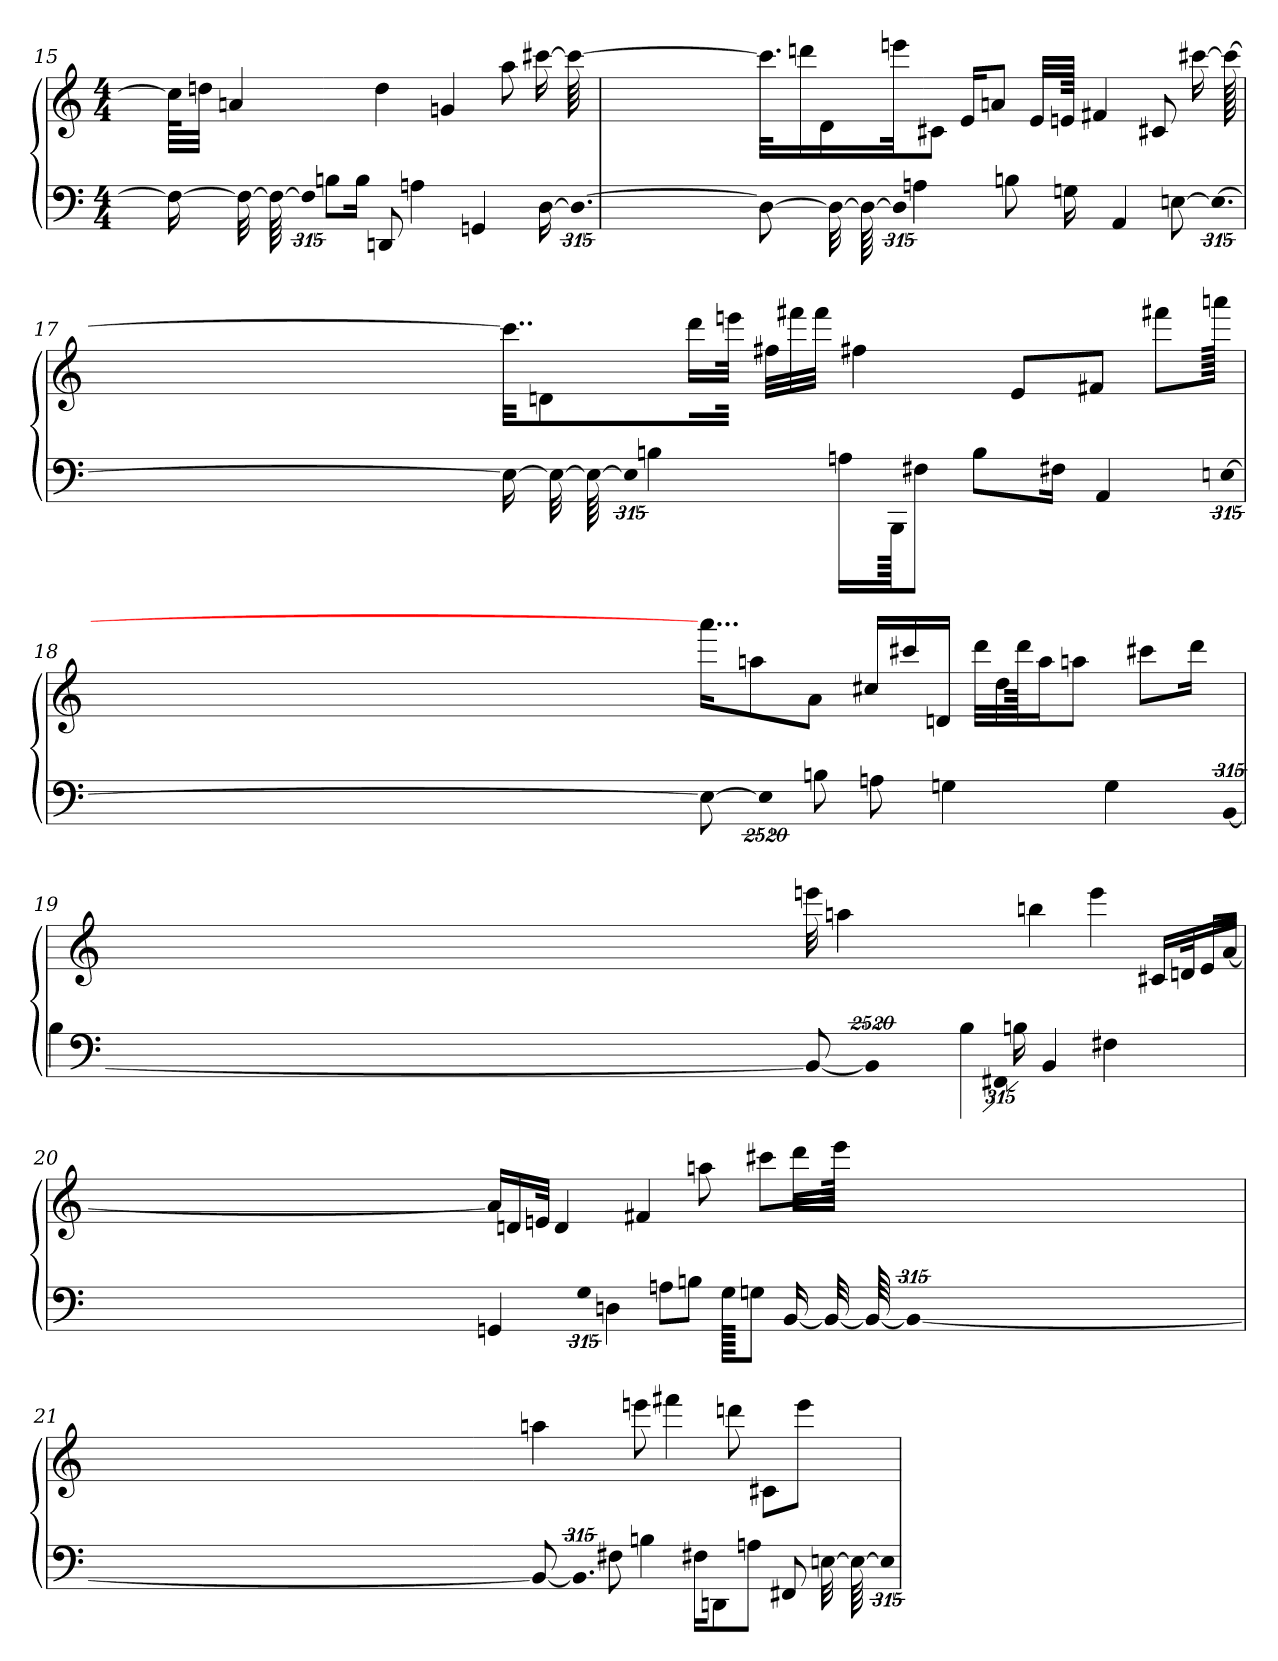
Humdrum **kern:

**kern	**kern
*part2	*part1
*staff2	*staff1
*clefF4	*clefG2
*M4/4	*M4/4
=15	=15
16F#_	64cc#\KLLL]
.	32ddn\JJJ
.	4an
32F#_	.
64F#_	.
!LO:N:vis=256	!
20160%79F#]	.
8Bn\L	.
16B\Jk	.
.	4dd
8DDn	.
4An	.
.	4gn
4GGn	.
.	8aa
.	[16ccc#X
[16D	.
.	64ccc#_
!LO:N:vis=128.	!
5040%59D_	.
=16	=16
8D_	32.ccc#\KLL]
.	16dddn\
.	16d\J
32D_	.
64D_	.
!LO:N:vis=256	!
20160%79D]	32eeen\KK
4An	.
.	8c#X\J
.	16e/KL
.	8an/J
8Bn	.
.	32e/LLL
.	128en/JJJkk
16Gn	.
.	4f#X
4AA	.
.	8c#X
[8En	.
.	[16ccc#X
!LO:N:vis=128.	!
5040%59E_	.
.	128ccc#_
=17	=17
16E_	32..ccc#\KKL]
.	8dn\
32E_	.
64E_	.
!LO:N:vis=256	!
20160%79E]	.
4Bn	.
.	16ddd\L
.	32eeen\JJk
.	32ff#X\LLL
.	32fff#X\
.	32fff#\JJJ
16An\KL	.
.	4ff#X
128BBB\KKKK	.
8F#X\J	.
8B\L	.
.	8e/L
16F#X\Jk	.
.	8f#X/J
4AA	.
.	8fff#X\L
.	[128aaan\Jkkkk
!LO:N:vis=256	!
[20160%79En	.
.	40320ryy
=18	=18
8E_	16...aaa\KL]
.	8aan\
!LO:N:vis=256%31	!
20160%2441E]	.
.	8a\J
8Bn	.
.	16cc#X/LL
8An	.
.	16ccc#X/
.	16dn/JJ
4Gn	.
.	32ddd\LLL
.	32dd\
.	128ddd\JJkk
.	16aa\K
.	8aan\J
4G	.
.	8ccc#X\L
.	16ddd\Jk
!LO:N:vis=256	!
[20160%79BB	.
=19	=19
8BB_	32eeen
.	4aan
!LO:N:vis=256%31	!
20160%2441BB]	.
16Bn	.
.	4bbn
4BB	.
.	4eee
4F#X	.
.	16c#X/LL
8B\L	.
.	32dn/Jk
.	16e/L
!LO:N:vis=256	!
20160%79FF#X\KKKKL	.
16B\JJ	[16a/JJ
=20	=20
4GGn	16a/LL]
.	16dn/
.	32en/JJk
.	4d
!LO:N:vis=256	!
20160%79G	.
4Dn	.
.	4f#X
8An\L	.
8Bn\J	.
.	8aan
128G\KKKKL	.
8Gn\J	.
.	8ccc#X\L
[16BB	.
.	16ddd\L
32BB_	.
.	32eee\JJk
64BB_	.
!LO:N:vis=256	!
20160%79BB_	.
.	40320ryy
=21	=21
8BB_	4aan
!LO:N:vis=128.	!
5040%59BB]	.
8F#X	.
.	8eeen
4Bn	.
.	4fff#X
16F#X\KL	.
8DDn\	.
.	8dddn
8An\J	.
.	8c#X\L
8FF#X	.
.	8eee\J
[32En	.
64E_	.
!LO:N:vis=256	!
20160%79E_	.
=	=
*-	*-
